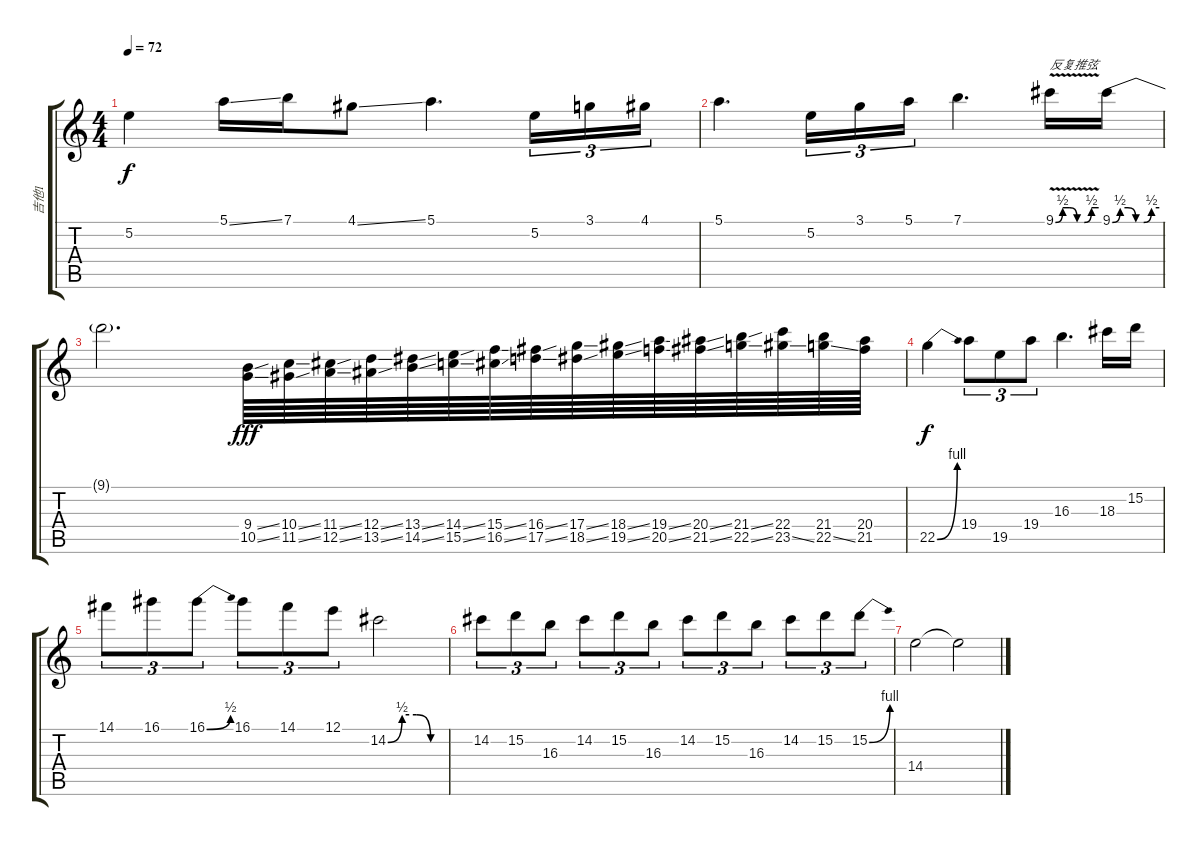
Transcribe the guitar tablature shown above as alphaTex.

\track ("吉他1" "吉他1") {instrument distortionguitar}
\staff {score tabs}
\tuning (E4 B3 G3 D3 A2 E2) {hide}
\ts (4 4)
\tempo 72
\clef g2
\ks c
5.2.4{dy f} 5.1{ss}.16 7.1.16 4.1{ss}.8 5.1.4{d} 5.2.16{tu (3 2)} 3.1.16{tu (3 2)} 4.1.16{tu (3 2)} |
5.1.4{d} 5.2.16{tu (3 2)} 3.1.16{tu (3 2)} 5.1.16{tu (3 2)} 7.1.4{d} 9.1{be (custom 0 0 10 2 20 2 30 0 40 0 50 2 60 2) v}.16{txt "反复推弦"} 9.1{be (custom 0 0 10 2 20 2 30 0 40 0 50 2 60 2)}.16 |
9.1{t}.2{d} (9.4{ss} 10.5{ss}).64{dy fff} (10.4{ss} 11.5{ss}).64 (11.4{ss} 12.5{ss}).64{txt ""} (12.4{ss} 13.5{ss}).64 (13.4{ss} 14.5{ss}).64 (14.4{ss} 15.5{ss}).64 (15.4{ss} 16.5{ss}).64 (16.4{ss} 17.5{ss}).64 (17.4{ss} 18.5{ss}).64 (18.4{ss} 19.5{ss}).64 (19.4{ss} 20.5{ss}).64 (20.4{ss} 21.5{ss}).64 (21.4{ss} 22.5{ss}).64 (22.4 23.5{ss}).64 (21.4 22.5{ss}).64 (20.4 21.5).64 |
22.5{be (bend 0 0 60 4)}.4{dy f} 19.4.8{tu (3 2)} 19.5.8{tu (3 2)} 19.4.8{tu (3 2)} 16.3.4{d} 18.3.16 15.2.16 |
14.1.8{tu (3 2)} 16.1.8{tu (3 2)} 16.1{be (bend 0 0 60 2)}.8{tu (3 2)} 16.1.8{tu (3 2)} 14.1.8{tu (3 2)} 12.1.8{tu (3 2)} 14.2{be (custom 0 0 15 2 30 2 45 0 60 0)}.2 |
14.2.8{tu (3 2)} 15.2.8{tu (3 2)} 16.3.8{tu (3 2)} 14.2.8{tu (3 2)} 15.2.8{tu (3 2)} 16.3.8{tu (3 2)} 14.2.8{tu (3 2)} 15.2.8{tu (3 2)} 16.3.8{tu (3 2)} 14.2.8{tu (3 2)} 15.2.8{tu (3 2)} 15.2{be (bend 0 0 60 4)}.8{tu (3 2)} |
14.4.2 14.4{t}.2
